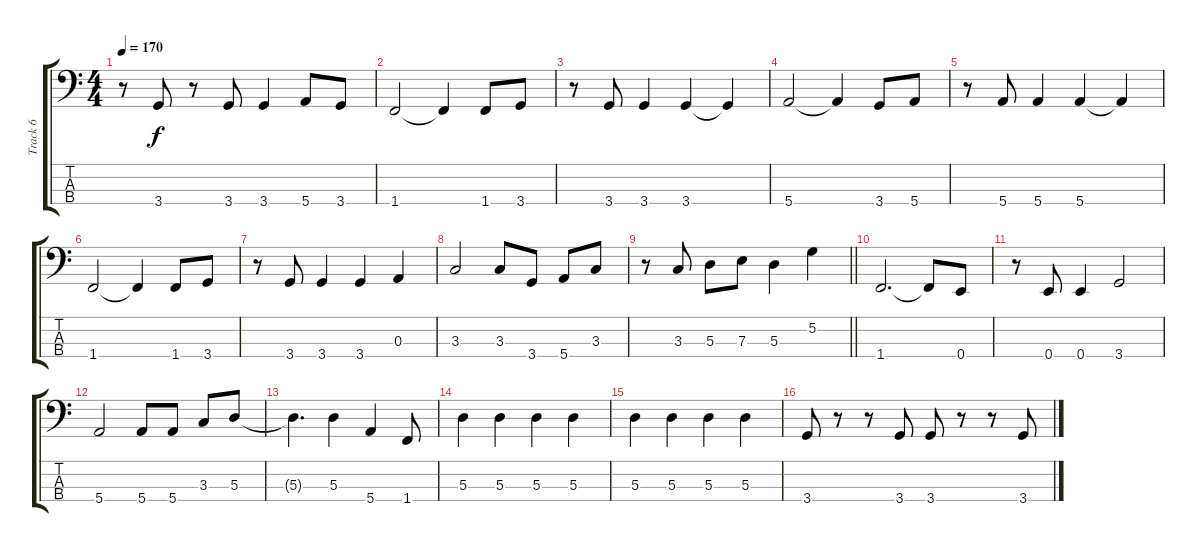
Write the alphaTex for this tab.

\track ("Track 6" "Track 6") {instrument synthbass2}
\staff {score tabs}
\tuning (G2 D2 A1 E1) {hide}
\ts (4 4)
\tempo 170
\clef f4
\ks c
r.8{dy f} 3.4.8 r.8 3.4.8 3.4.4 5.4.8 3.4.8 |
1.4.2 1.4{t}.4 1.4.8 3.4.8 |
r.8 3.4.8 3.4.4 3.4.4 3.4{t}.4 |
5.4.2 5.4{t}.4 3.4.8 5.4.8 |
r.8 5.4.8 5.4.4 5.4.4 5.4{t}.4 |
1.4.2 1.4{t}.4 1.4.8 3.4.8 |
r.8 3.4.8 3.4.4 3.4.4 0.3.4 |
3.3.2 3.3.8 3.4.8 5.4.8 3.3.8 |
\barLineRight lightlight
r.8 3.3.8 5.3.8 7.3.8 5.3.4 5.2.4 |
1.4.2{d} 1.4{t}.8 0.4.8 |
r.8 0.4.8 0.4.4 3.4.2 |
5.4.2 5.4.8 5.4.8 3.3.8 5.3.8 |
5.3{t}.4{d} 5.3.4 5.4.4 1.4.8 |
5.3.4 5.3.4 5.3.4 5.3.4 |
5.3.4 5.3.4 5.3.4 5.3.4 |
3.4.8 r.8 r.8 3.4.8 3.4.8 r.8 r.8 3.4.8
